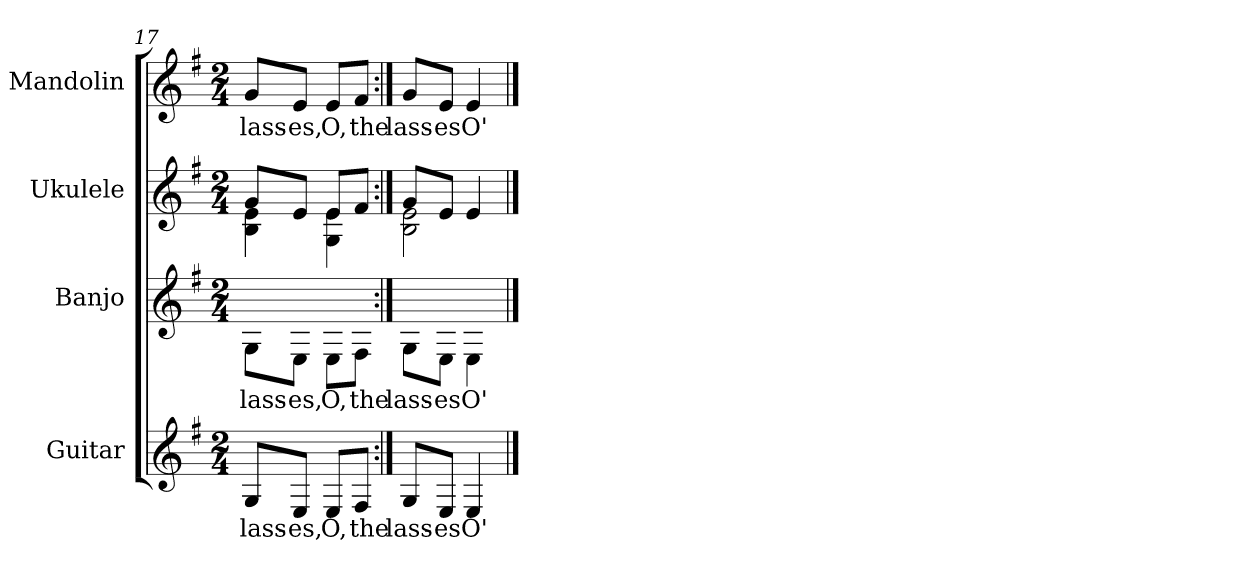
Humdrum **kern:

**kern	**text	**kern	**text	**kern	**kern	**text
*part4	*part4	*part3	*part3	*part2	*part1	*part1
*staff4	*staff4	*staff3	*staff3	*staff2	*staff1	*staff1
*I"Guitar	*	*I"Banjo	*	*I"Ukulele	*I"Mandolin	*
*I'Gtr.	*	*I'Ban.	*	*I'Uke.	*I'Mand.	*
*	*	*	*	*	*clefG2	*
*k[f#]	*	*k[f#]	*	*k[f#]	*k[f#]	*
*e:	*	*e:	*	*e:	*e:	*
*M2/4	*	*M2/4	*	*M2/4	*M2/4	*
=17	=17	=17	=17	=17	=17	=17
!	!LO:LY:b:color=#000000	!	!	!	!	!
!	!	!	!LO:LY:b:color=#000000	!	!	!
*	*	*	*	*^	*	*
!	!	!	!	!	!	!	!LO:LY:b:color=#000000
8Gi/L	lass-	8Gi\L	lass-	8gi/L	4Bi\ 4ei	8gi/L	lass-
!	!LO:LY:b:color=#000000	!	!	!	!	!	!
!	!	!	!LO:LY:b:color=#000000	!	!	!	!
!	!	!	!	!	!	!	!LO:LY:b:color=#000000
8Ei/J	-es,	8Ei\J	-es,	8ei/J	.	8ei/J	-es,
!	!LO:LY:b:color=#000000	!	!	!	!	!	!
!	!	!	!LO:LY:b:color=#000000	!	!	!	!
!	!	!	!	!	!	!	!LO:LY:b:color=#000000
8Ei/L	O,	8Ei\L	O,	8ei/L	4Gi\ 4ei	8ei/L	O,
!	!LO:LY:b:color=#000000	!	!	!	!	!	!
!	!	!	!LO:LY:b:color=#000000	!	!	!	!
!	!	!	!	!	!	!	!LO:LY:b:color=#000000
8F#i/J	the	8F#i\J	the	8f#i/J	.	8f#i/J	the
=18:|!	=18:|!	=18:|!	=18:|!	=18:|!	=18:|!	=18:|!	=18:|!
!	!LO:LY:b:color=#000000	!	!	!	!	!	!
!	!	!	!LO:LY:b:color=#000000	!	!	!	!
!	!	!	!	!	!	!	!LO:LY:b:color=#000000
8Gi/L	lass-	8Gi\L	lass-	8gi/L	2Bi\ 2ei	8gi/L	lass-
!	!LO:LY:b:color=#000000	!	!	!	!	!	!
!	!	!	!LO:LY:b:color=#000000	!	!	!	!
!	!	!	!	!	!	!	!LO:LY:b:color=#000000
8Ei/J	-es	8Ei\J	-es	8ei/J	.	8ei/J	-es
!	!LO:LY:b:color=#000000	!	!	!	!	!	!
!	!	!	!LO:LY:b:color=#000000	!	!	!	!
!	!	!	!	!	!	!	!LO:LY:b:color=#000000
4Ei/	O'	4Ei\	O'	4ei/	.	4ei/	O'
*	*	*	*	*v	*v	*	*
==	==	==	==	==	==	==
*-	*-	*-	*-	*-	*-	*-
